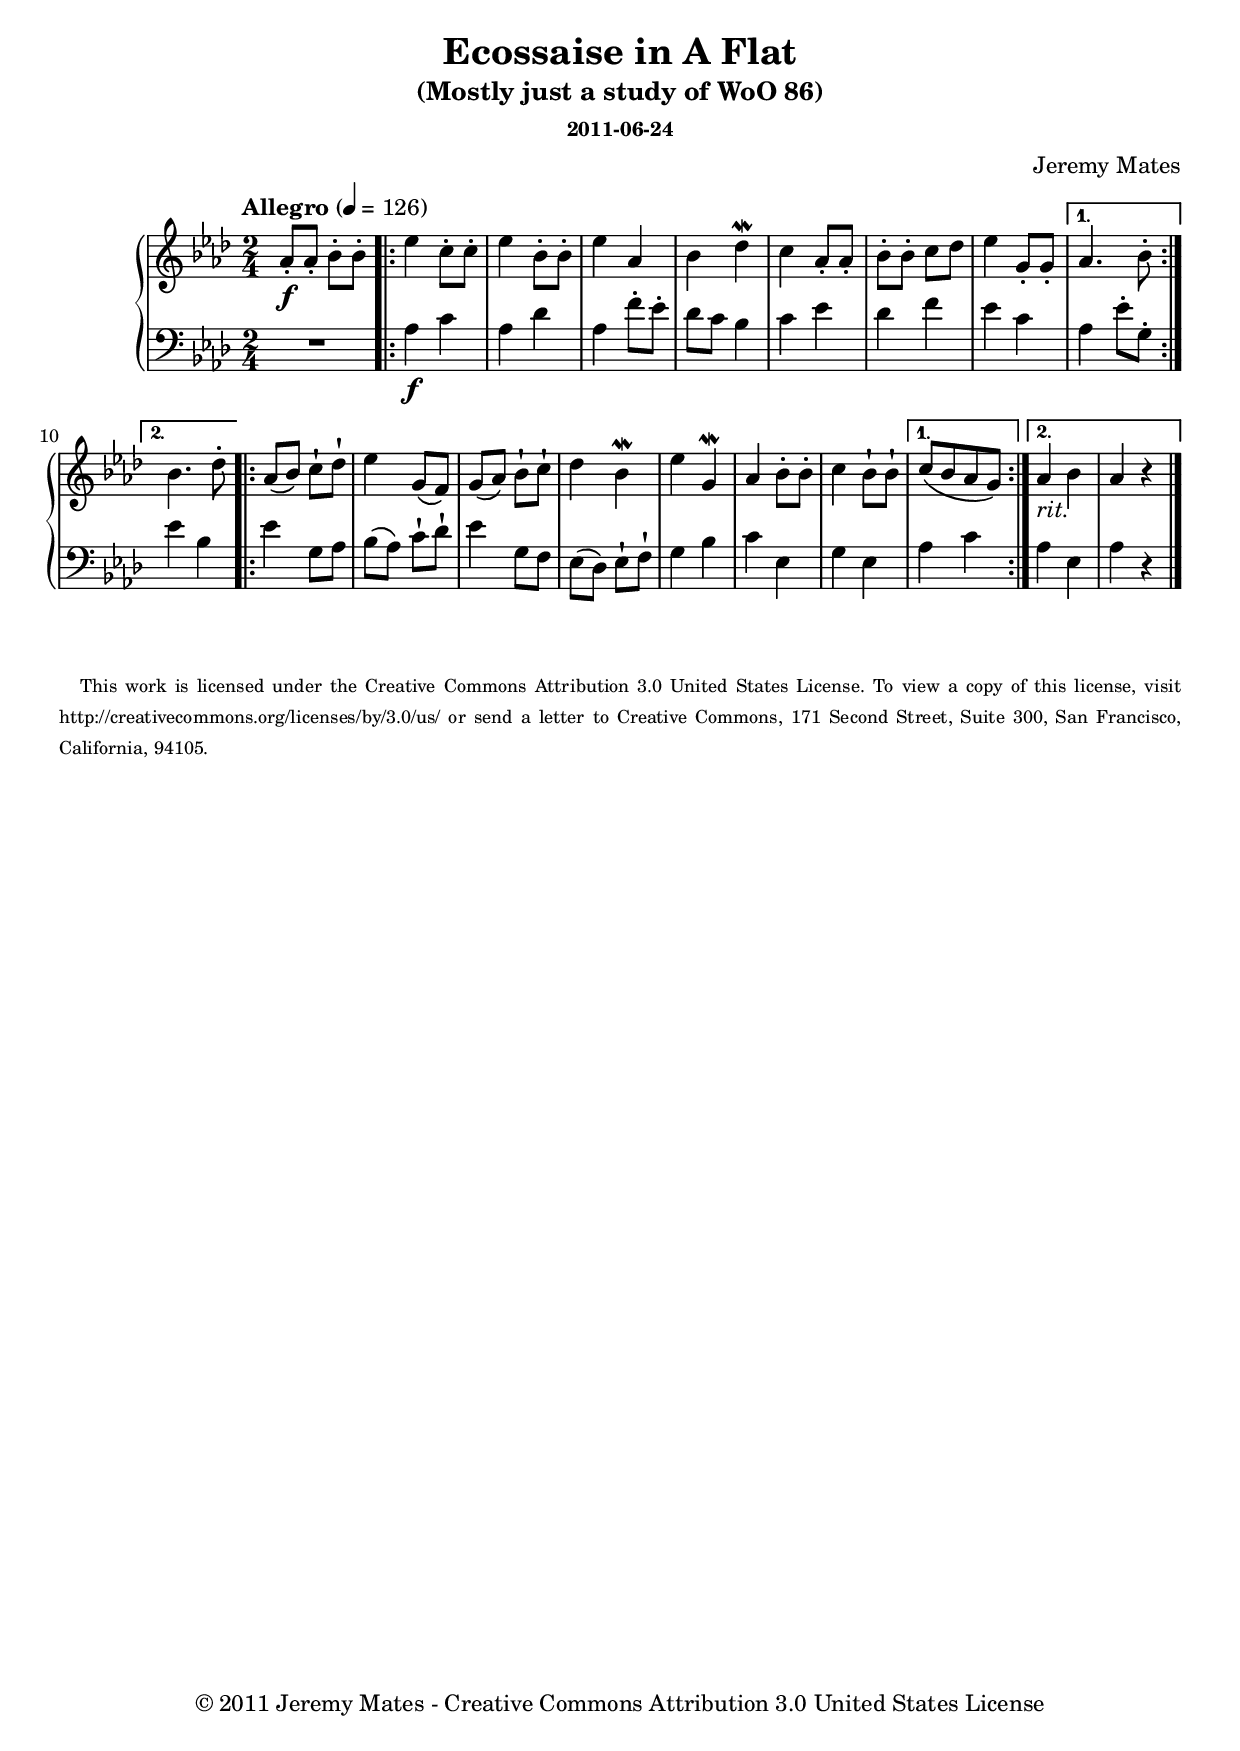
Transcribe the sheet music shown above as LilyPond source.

% LilyPond engraving system - http://www.lilypond.org/
%
% Mostly based on a study of Ecossaise in E Flat by B. and noodling around
% on the piano, plus to learn how to do the 1. / 2. repeat in LilyPond.
%
% MIDI -> mp3 conversion via the "harmo_bjf.SF2" soundfont:
% http://www-gmm.insa-toulouse.fr/~guillaum/PIANO/voiced_sfbank.html
%
% http://soundcloud.com/thrig

\version "2.16.0"

% http://www.mail-archive.com/lilypond-user@gnu.org/msg38823.html
%
% Copyright (C) 2008 NICTA
% Author: Peter Chubb <peter.chubb AT nicta.com.au>
%
%
%  This program is free software; you can redistribute it and/or modify
%  it under the terms of the GNU General Public License, version 2,
%  as published by the Free Software Foundation.
%
%  This program is distributed in the hope that it will be useful,
%  but WITHOUT ANY WARRANTY; without even the implied warranty of
%  MERCHANTABILITY or FITNESS FOR A PARTICULAR PURPOSE.
%  See the GNU General Public License for more details.  It is
%  available in the Lilypond source tree, or at
%  http://www.gnu.org/licenses/old-licenses/gpl-2.0.html
%
% This script tries to make MIDI output from LilyPond a little more realistic.
% It tries to take articulations (slurs, staccato) into account, by 
% replacing notes  with sequential music of suitably time-scaled note plus 
% skip.
%
% It also tries to unfold trills turns etc., and take rallentendo 
% and accelerando into account.
%
% As my scheme knowledge is poor (I was teaching myself as I went), there 
% is much scope for improvement.

%
%%%USAGE
% In the \score section do:
%  \unfoldRepeats \articulate <<
%	all the rest of the score
% >>
% or use the lilywrap script.
%
% TO DO (prioritised, the ones that'll make the most difference first)
%
% * Dynamics.  
%   * Fix quantisation for dynamics on single note (replace note 
%     with tied 128th notes?) -- started, needs work.
%   * Make \fp do the right thing (loud start, then quiet).
%
% * Inegalite.  Notes on-beat steal time from notes off-beat.  
%   Degree of stealing is a parameter: from 1.0 (straight) 
%   to 1.5 (extreme swing).  Also fix tenuto to use this.
%
% * add accel (to match rall), and molto rall. I've never seen 
%   molto accel but some composer somewhere has probably used it.
%
% * Fermata, and Fermata Lunga
% * Add more synonyms for accel and rall: rit ritard stringendo 
%
% * Phrasing.
%   * Rall at end of piece
%   * Very slight accel into a phrase, rall out of it.
%   * Dynamics during a phrase????  unclear how these should be in 
%     the general case
%
% * Trill algorithm needs work.
%
% * Cope with more ornaments/articulations.
%    mordents, inverted-turns, etc.
%   -- accent needs better control of dynamics.
%   -- Articulations: mezzo-staccato, staccatissimo, portato.
%   -- Handling of generic ornaments (in lily, `\stopped'; in 
%		most early music:  ornament this note (trill, turn 
%		or mordent as the player wishes))
% * Automatic gruppetto at end of trill; better handling of 
%      initial/final grace notes on trill
% * Automatic ornaments.
%   * Spot cadences and ornament
%   * Look for quaver-dotted note for trills, for example.  
%   * Fill in steps. (Needs lookahead/lookbehind.)
% * `afterturn' -- a turn after the start of a note.
% * accidentals for trills and turns

#(use-modules (ice-9 debug))
#(use-modules (scm display-lily))

% PARAMETERS
% How much to compress notes marked Staccato.  CPE Bach says `as short as 
% may conveniently be played, as if the keys were too hot to touch'.  
% Most modern sources say 1/2 the notated length of a note.
#(define ac:staccatoFactor '(1 . 2)) 

% And tenuto (if we ever implement time stealing, this should be >1.0)
#(define ac:tenutoFactor '(1 . 1))

% How much to articulate normal notes.  CPE Bach says 1/2 (and 
% staccato should be `as short as may conveniently be played') but this 
% sounds too short for modern music.  7/8 sounds about right.
% DBG fiddling with this
#(define ac:normalFactor '(8 . 8))

% How much to slow down for a rall. or a poco rall.
% (or speed up for accel or poco accel)
#(define ac:rallFactor (ly:make-moment 60 100)) % 40% slowdown
#(define ac:pocoRallFactor (ly:make-moment 90 100)) % 10% slowdown

% The absolute time for a twiddle in a trill, in minutes.
% Start with 1/4 seconds == 1/240 minutes
#(define ac:maxTwiddleTime (ly:make-moment 1 240))


% Internal variables, don't touch.
% (should probably be part of a context somehow)

% Whether to slur, or not
#(define ac:inSlur #f)
#(define ac:inPhrasingSlur #f)

% Whether the current noteevent is in a trill spanner
#(define ac:inTrill #f)

% assume start in C major.  Key change events override this.
% Could get from context, but don't know how.
#(define ac:current-key (make-music
          'KeyChangeEvent
          'tonic
          (ly:make-pitch -1 0 0)
          'pitch-alist
          (list (cons 0 0)
                (cons 1 0)
                (cons 2 0)
                (cons 3 0)
                (cons 4 0)
                (cons 5 0)
                (cons 6 0))))


#(define ac:currentTempo (ly:make-moment 15 1)) % 4 = 60, measured wholes per minute
#(define ac:lastTempo ac:currentTempo) % for 'a tempo' or 'tempo I'

% The duration of the current note.  Start at a crotchet 
% for no good reason.
#(define ac:currentDuration (ly:make-duration 2 0 1 1)) 

% Debugging: display a moment plus some text.
% Returns its moment argument so can be used in-line.
#(define (display-moment  text m)
  (display text)
  (display (list (ly:moment-main-numerator m) "/" (ly:moment-main-denominator m)))
  m
)

% Track tempo (and maybe later, other context properties)
% as they change.  Needs to better cope with saving only Tempo I,
% otherwise a tempo goes back to the tempo before the last change.
#(define (ac:adjust-props sym music)
  (case sym
   ((tempoWholesPerMinute)
    (set! ac:currentTempo (ly:music-property music 'value))
    (set! ac:lastTempo ac:currentTempo)
  )))

% Raise note one step in the current diatonic scale.
#(define (ac:up note)
  (let* ((pitch (ly:music-property note 'pitch))
	 (notename (ly:pitch-notename pitch))
	 (new-notename (if (eq? notename 6) 0 (+ 1 notename)))
	 (alterations (ly:music-property ac:current-key 'pitch-alist))
	 (new-alteration (cdr (assq new-notename alterations)))
	 (new-octave (if (eq? new-notename 0) (+ 1 (ly:pitch-octave pitch))
		      (ly:pitch-octave pitch)))
       )
   (set! (ly:music-property note 'pitch)(ly:make-pitch new-octave new-notename new-alteration))))


% Lower note one step in the current diatonic scale.
#(define (ac:down note)
  (begin  (let* ((pitch (ly:music-property note 'pitch))
	 (notename (ly:pitch-notename pitch))
	 (new-notename (if (eq? notename 0) 6 (- notename 1)))
	 (alterations (ly:music-property ac:current-key 'pitch-alist))
	 (new-alteration (cdr (assq new-notename alterations)))
	 (new-octave (if (eq? new-notename 6) (- (ly:pitch-octave pitch) 1)
		      (ly:pitch-octave pitch)))
       )
   (set! (ly:music-property note 'pitch)(ly:make-pitch new-octave new-notename new-alteration))))
)

% Shorten a note, and save the note's original duration in ac:currentDuration
#(define (ac:articulate-one-note m fraction)
  "Replace m with m*fraction"
  (if  (eq? 'NoteEvent (ly:music-property m 'name))
   (let*
    ((dur (ly:music-property m 'duration))
     (l (ly:duration-log dur))
     (d (ly:duration-dot-count dur))
     (factor (ly:duration-factor dur))
     (num (car fraction))
     (denom (cdr fraction)))
    (begin
     (set! ac:currentDuration dur)
     (set! (ly:music-property m 'duration)
      (ly:make-duration l d
       (* num (car factor))
       (* denom (cdr factor))))))
   m))

% helper routine to set duration.
#(define (ac:setduration music duration)
  "Set a note's duration."
  (let ((eventtype (ly:music-property music 'name)))
   (if 
    (or 
     (eq? eventtype 'NoteEvent)
     (eq? eventtype 'RestEvent)
     (eq? eventtype 'SkipEvent))
    (set! (ly:music-property music 'duration) duration))))

% Add an articulation event to a note.
% Used in afterGrace to mark all notes as tenuto, so they're not shortened 
#(define (ac:add-articulation type music)
    (music-map (lambda (m)
		(if (eq? 'EventChord (ly:music-property m 'name))
		 (set! (ly:music-property m 'elements)
		  (append (ly:music-property m 'elements)
		   (list (make-music 'ArticulationEvent 'articulation-type type)))))
		m)
     music))

% Gradually speed up a piece of music.  Stolen from the feather code in 
% the Lilypond base.
% Overflows moment and causes infinite Lilypond loop, or segv
% --- DON'T USE
#(define (ac:accel music factor)
  (let*
   ((orig-duration (ly:music-length music))
    (multiplier (ly:make-moment 1 1)))

   (music-map 
    (lambda (mus)
     (if (and (eq? (ly:music-property mus 'name) 'EventChord)
	  (< 0 (ly:moment-main-denominator (ly:music-length mus))))
      (begin
       (ly:music-compress mus multiplier)
       (set! multiplier (ly:moment-mul factor multiplier)))
    )
     mus)
    music)
   (ly:music-compress
    music
    (ly:moment-div orig-duration (ly:music-length music)))
   music))


% Convert a long note to an equivalent set of short notes, tied together.
% Still experimental, so disabled for now.
#(define (ac:to128 music) music)

#(define (ac:to128_disabled music)
  (if (or (eq? 'SkipEvent (ly:music-property music 'name))
	(eq? 'NoteEvent (ly:music-property music 'name)))
   (let* ((dur (ly:music-property music 'duration))
	  (log2 (ly:duration-log dur))
	 (shiftcount (- 6 log2))
	 (lastm (ly:music-deep-copy (shift-duration-log music shiftcount 0))))
   (set! (ly:music-property music 'elements) 
    (cons (make-music 'TieEvent) (ly:music-property music 'elements)))
   (make-sequential-music (list
			   (make-repeat "unfold" (1- (expt 2 shiftcount)) 
			    (make-sequential-music (list music)) '())
			   lastm)))
 music))


% absolute time in minutes of a length of music, as a rational number (moment)
#(define (ac:abstime music)
  (ly:moment-div (ly:music-length music) ac:currentTempo))

% convert absolute time (in minutes) to a moment in the current tempo
#(define (ac:abs->mom m)
  (ly:moment-mul m ac:currentTempo))


% a moment that is ac:maxTwiddletime seconds at the current tempo.
#(define (ac:targetTwiddleTime)
  (ac:abs->mom ac:maxTwiddleTime))


% Nearest twiddletime (in minutes) achievable with power-of-2 divisions of 
% the original music.  (twiddletime is the time for one pair of notes
% in a trill)
% If the music has a precomputed twiddletime (e.g., from \afterGrace) use that.
#(define (ac:twiddletime music)
  (let* ((tr (filter (lambda (x)
		     (and (eq? 'ArticulationEvent (ly:music-property x 'name))
		      (string= "trill" (ly:music-property x 'articulation-type))))
	      (ly:music-property music 'elements)))
	 (pre-t (if (pair? tr) (ly:music-property (car tr) 'twiddle)
		 '()))
	 (t (ac:targetTwiddleTime)))
   (if (ly:moment? pre-t)
    pre-t
    (let loop ((len (ly:music-length music)))
     (if (ly:moment<? t len)
      (loop (ly:moment-mul len (ly:make-moment 1 2)))
      len)))))



% Note: I'm assuming early music practice of starting on the auxiliiary note.
% Needs to add gruppetto if it's a long trill (TODO)
#(define (ac:trill music)
  " Replace music with time-compressed repeats of the music,
    maybe accelerating if the length is longer than a crotchet "
  (let* ((hemisemidur (ly:make-duration 5 0 1 1))
	 (orig-len  (ly:music-length music))
	 (t (ac:twiddletime music))
	 (uppernote '())
	 (note_moment (ly:moment-mul t (ly:make-moment 1 2)))
	 (c1 (ly:moment-div orig-len note_moment))
	 (c2 (inexact->exact
	      (round (/ (ly:moment-main-numerator c1)
		      (* 2 (ly:moment-main-denominator c1))))))
	 (count (if (< c2 2) 2 c2)))

   (set! (ly:music-property music 'elements)
    (filter (lambda (y) (eq? 'NoteEvent (ly:music-property y 'name)))
     (ly:music-property music 'elements)))
   (map (lambda (y) (ac:setduration y hemisemidur))
    (ly:music-property music 'elements))
   (set! uppernote (ly:music-deep-copy music))
   (map (lambda (y) (ac:up y))
    (filter
     (lambda (z) (eq? 'NoteEvent (ly:music-property z 'name)))
     (ly:music-property uppernote 'elements)))
   
   (let* ((trillMusicElements
	  (let loop ((so_far (list uppernote music))
		     (c count))
	   (if (> c 1)
	    (loop (append (list (ly:music-deep-copy uppernote) (ly:music-deep-copy music)) so_far) (1- c))
	    so_far)))
	  (trillMusic (make-sequential-music trillMusicElements))
	  (newlen (ly:music-length trillMusic))
	  (factor (ly:moment-div  orig-len newlen)))
    (ly:music-compress trillMusic factor)
; accelerating the music seems to put lily into an infinite loop in 
; its layout and midi engines.
;    (let* ((realfactor (exp (* (/ 1.0 count) (log 0.75))))
;	   (factor (ly:make-moment (inexact->exact (round (* 1024 realfactor)))
;		    1024)))
;     (ac:accel trillMusic factor))
 )))




% If there's an articulation, use it.
% If in a slur, use (1 . 1) instead.
% Treat phrasing slurs as slurs, but allow explicit articulation.
% (Maybe should treat staccato under a phrasing slur as mezzo-staccato?)
%
% Expect an EventChord.
%
% trills, turns, ornaments etc.  are also treated as Articulations.
% Split into two functions:
%  ac:getactions traverses the elements in the EventChord 
%		and calculates the parameters.
%  ac:articulate-chord applies the actions to each NoteEvent in 
%		the EventChord.
#(define (ac:getactions music)
  (let  loop ((factor ac:normalFactor)
	      (newelements '())
	      (es (ly:music-property music 'elements))
	      (actions '()))
   (if (null? es)
    (begin
     (set! (ly:music-property music 'elements) (reverse newelements))
     (cond
      (ac:inTrill (cons 'trill actions))
      ((and (eq? factor ac:normalFactor) (or ac:inSlur ac:inPhrasingSlur))
       (append actions (list 'articulation  '(1 . 1)) ))
      (else (append actions (list 'articulation  factor)))))
    ; else part
    (let ((e (car es))
	  (tail (cdr es)))
     (case (ly:music-property e 'name)

      ((BeamEvent) ; throw away beam events, or they'll be duplicated by turn or trill
       (loop factor newelements tail actions))

      ((SkipEvent)
       (loop (cons 1 1) (cons e newelements) tail actions))

      ((RestEvent)
       (loop (cons 1 1) (cons e newelements) tail actions))

      ((ArticulationEvent)
       (let ((articname (ly:music-property e 'articulation-type)))
	; TODO: add more here
	(cond
	 ((string= articname "staccato")
	  (loop ac:staccatoFactor newelements tail actions))
	 ((string= articname "tenuto")
	  (loop ac:tenutoFactor newelements tail actions))
	 ((string= articname "mordent")
	  (loop factor newelements tail (cons 'mordent actions)))
	 ((string= articname "prall")
	  (loop (cons 1 1) newelements tail (cons 'trill actions)))
	 ((string= articname "trill")
	  (loop (cons 1 1) newelements tail (cons 'trill actions)))
	 ((string= articname "turn")
	  (loop (cons 1 1) newelements tail (cons 'turn actions)))
	 (else (loop factor (cons e newelements) tail actions)))))

      ((TextScriptEvent)
       (let ((t (ly:music-property e 'text)))
	(if (not (string? t))
	 (loop factor (cons e newelements) tail actions)
	 (begin
	  (cond
	   ((or
	     (string= t "rall")
	     (string= t "Rall")
	     (string= t "rit.")
	     (string= t "rall."))
	    (loop factor (cons e newelements) tail (cons 'rall actions)))
	   ((or 
	     (string= t "poco rall.")
	     (string= t "poco rit."))
	    (loop factor (cons e newelements) tail (cons 'pocoRall actions)))
	   ((or (string= t "a tempo")
	     (string= t "tempo I"))
	  (loop factor (cons e newelements) tail (cons 'aTempo actions)))
	   (else (loop factor (cons e newelements) tail actions)))))))

      ((SlurEvent)
       (let ((direction (ly:music-property e 'span-direction)))
	(set! ac:inSlur (eq? direction -1))
	(loop factor newelements tail actions)))

      ((TrillSpanEvent)
       (let ((direction (ly:music-property e 'span-direction)))
	(set! ac:inTrill (eq? direction -1))
	(loop factor newelements tail (cons 'trill actions))))

      ((PhrasingSlurEvent)
       (let ((direction (ly:music-property e 'span-direction)))
	(set! ac:inPhrasingSlur (eq? direction -1))
	(loop factor newelements tail actions)))

      (else (loop factor (cons e newelements) tail actions)))))))



#(define (ac:articulate-chord music)
  (begin
   (cond 

    ((eq? 'EventChord (ly:music-property music 'name))
     (let loop ((actions (ac:getactions music)))
      (if (null? actions)
	(if (ly:moment> (ly:music-length music) (make-moment 1 4))
	 (ac:to128  music)
	 music)

      (case (car actions)

       ((articulation)
	(map
	 (lambda (x) (ac:articulate-one-note x (cadr actions)))
	 (ly:music-property music 'elements))
	(let*
	 ((num (caadr actions))
	  (denom (cdadr actions))
	  (mult (ly:duration-factor ac:currentDuration))
	  (newnum (* (- denom num) (car mult)))
	  (newdenom (* (cdr mult) denom))
	  (len (ly:duration-log ac:currentDuration))
	  (dots (ly:duration-dot-count ac:currentDuration)))

	 (if (not (eq? num denom))
	  (make-sequential-music
	   (list (ac:to128 music)
	   (make-music 'EventChord 'elements 
	    (list
	     (make-music 'SkipEvent 'duration (ly:make-duration len dots newnum newdenom))))))
	  music)))

       ((rall)
	(set! ac:currentTempo (ly:moment-mul ac:currentTempo ac:rallFactor))
	(let ((pset (make-music 'PropertySet
	   'value
	   ac:currentTempo
	   'symbol
	   'tempoWholesPerMinute)))
	 (if (null? (cdr actions))
	  (make-sequential-music (list pset music))
	  (make-sequential-music
	   (list pset (loop (cdr actions)))))))

       ((pocoRall)
	(set! ac:currentTempo (ly:moment-mul ac:currentTempo ac:pocoRallFactor))
	(let ((pset (make-music 'PropertySet
	   'value 
	   ac:currentTempo
	   'symbol
	   'tempoWholesPerMinute)))
	 (if (null? (cdr actions))
	  (make-sequential-music (list pset music))
	  (make-sequential-music
	   (list pset (loop (cdr actions)))))))

       ((aTempo)
	(set! ac:currentTempo ac:lastTempo)
	(let ((pset (make-music 'PropertySet
	   'value 
	   ac:currentTempo
	   'symbol
	   'tempoWholesPerMinute)))
	 (if (null? (cdr actions))
	  (make-sequential-music (list pset music))
	  (make-sequential-music
	   (list pset (loop (cdr actions)))))))

       ((trill)
	 (ac:trill music))

       ((turn)
	(let*
	 ((dur (ly:music-property
		(car (ly:music-property music 'elements)) 'duration))
	  (factor (ly:duration-factor dur))
	  (newdur (ly:make-duration (+ (ly:duration-log dur) 2)
		   (ly:duration-dot-count dur) (car factor)(cdr factor))))
	 (begin
	  (map (lambda (y) (ac:setduration y newdur)) 
	   (ly:music-property music 'elements))
	  (let* ((above (ly:music-deep-copy music))
		 (below (ly:music-deep-copy music))
		 (newmusic (make-sequential-music (list above music below music))))
	   (begin
	    (map (lambda (y) (ac:down y))
	     (filter 
	      (lambda (z) (eq? 'NoteEvent (ly:music-property z 'name)))
	      (ly:music-property below 'elements)))
	    (map (lambda (y) (ac:up y))
	     (filter 
	      (lambda (z) (eq? 'NoteEvent (ly:music-property z 'name)))
	      (ly:music-property above 'elements)))
	    newmusic)))))
     ))))

    ((eq? 'KeyChangeEvent (ly:music-property music 'name))
     (set! ac:current-key music)
     music
   )

    ((eq? 'PropertySet (ly:music-property music 'name))
     (ac:adjust-props (ly:music-property music 'symbol) music)
     music)

    (else  music))
 ))



% At last ... here's the music function that aplies all the above to a
% score.
articulate = #(define-music-function (parser location music)
	       (ly:music?)
	       "Adjust times of note to add tenuto, staccato and 
                normal articulations.
		"
	       (music-map ac:articulate-chord music)
	       )


% Override \afterGrace to be in terms of audio, not spacing.
afterGrace =
#(define-music-function
  (parser location main grace)
  (ly:music? ly:music?)

  (let*
   ((main-length (ly:music-length main))
    (grace-orig-length (ly:music-length grace))
    (gracelen (ac:twiddletime main))
    (grace-factor (ly:moment-div gracelen grace-orig-length))
    (new-main-length (ly:moment-sub main-length gracelen))
    (factor (ly:moment-div new-main-length main-length))
  )
   (map (lambda (y) (set! (ly:music-property y 'twiddle) gracelen))
	 (filter (lambda (z) 
		  (and 
		   (eq? 'ArticulationEvent (ly:music-property z 'name))
		   (string= "trill" (ly:music-property z 'articulation-type))))
	  (ly:music-property main 'elements)))
   (ac:add-articulation "tenuto" grace)
   (make-sequential-music  (list (ly:music-compress main factor) (ly:music-compress grace grace-factor)))))

% An appoggiatura takes half the duration of the main note, 
% or 1/3 if the note is dotted (i.e., half the undotted equivalent time)
% Somewhere around the end of the 19th, start of 20th century the rules 
% changed, but my main interest is early music.
appoggiatura = 
#(define-music-function (parser location grace main)
  (ly:music? ly:music?)
  (let* ((maindur (ly:music-length main))
	 (grace-orig-len (ly:music-length grace))
	 (numerator (ly:moment-main-numerator maindur))
	 (factor (if (eq? (remainder numerator 3) 0)
		  (ly:make-moment 1 3) (ly:make-moment 1 2))))
   (ly:music-compress grace factor)
   (ly:music-compress main (ly:moment-sub (ly:make-moment 1 1) factor))
   
    (set! (ly:music-property grace 'elements)
     (append (ly:music-property grace 'elements)
      (list (make-music 'SlurEvent 'span-direction -1))))
    (set! (ly:music-property main 'elements)
     (append (ly:music-property main 'elements)
      (list (make-music 'SlurEvent 'span-direction 1))))
     (make-sequential-music (list grace main))))
   


#(define-markup-list-command (paragraph layout props args) (markup-list?)
 (interpret-markup-list layout props
   (make-justified-lines-markup-list (cons (make-hspace-markup 2) args))))

\header {
  title = "Ecossaise in A Flat"
  composer = "Jeremy Mates"
  subtitle = "(Mostly just a study of WoO 86)"
  subsubtitle = "2011-06-24"
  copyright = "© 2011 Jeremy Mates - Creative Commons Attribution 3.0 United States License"
}

firstBitUpper = \relative c'' {

  aes8-.\f aes-. bes-. bes-. |

  \repeat volta 2 {
    ees4 c8-. c-. |
    ees4 bes8-. bes-. |
    ees4 aes, |
    bes4 des\mordent |

    c4 aes8-. aes-. |
    % this needed c des to lead nicely to the E, d4 out of place in rhythm
    bes8-. bes-. c des |
    ees4 g,8-. g-. |
  }
  \alternative {
    { aes4. bes8-. | }
    { bes4. des8-. | }
  }
}

firstBitLower = \relative c' {

  R2 |

  \repeat volta 2 {
    % Double counterpoint at 12th, roughly following upper voice
    aes4\f c |
    aes4 des |
    % 6-5 motion on f-ees as felt like it
    aes4 f'8-. ees-. |
    des8 c bes4 |

    % worked out harmonically, boring I6 ii6 V I
    c4 ees |
    des4 f |
    ees4 c |
  }
  \alternative {
    { aes4 ees'8-. g,-. | }
    { ees'4  bes4 | }
  }
}


secondBitUpper = \relative c'' {

  \set Score.tempoHideNote = ##t

  \repeat volta 2 {
    aes8\( bes\) c-| des-| |
    ees4 g,8\( f\) |
    g8\( aes\) bes-| c-| |
    des4 bes\mordent |

    ees4 g,\mordent |
    aes4 bes8-. bes-. |
    c4 bes8-| bes-| |
  }
  \alternative {
    { c8[\( bes aes g]\) | }
    { \tempo 4=108 aes4_\markup { \italic "rit." } \tempo 4=96 bes |
      \tempo 4=72 aes4 r
       \bar "|." }
  }
}

secondBitLower = \relative c' {
  \repeat volta 2 {
    ees4 g,8 aes |
    bes8\( aes\) c-| des-| |
    ees4 g,8 f |
    ees8\( des\) ees-| f-| |

    g4 bes4 |
    c4 ees, |
    g4 ees |
  }
  \alternative {
    { aes4 c | }
    { aes4 ees |
      aes4 r
       \bar "|." }
  }
}

upper = {
  \clef treble
  \key aes \major
  \time 2/4
  \tempo "Allegro" 4=126

  \firstBitUpper
  \secondBitUpper
}

lower = {
  \clef bass
  \key aes \major
  \time 2/4
 
  \firstBitLower
  \secondBitLower
}

theMusic = {
  \new PianoStaff <<
    \new Staff = "upper" \upper
    \new Staff = "lower" \lower
  >>
}

\book {
\score {
  \theMusic
  \layout { }
}
\score {
  \unfoldRepeats \articulate {
    \set Score.midiChannelMapping = #'instrument
    \theMusic
  }
  \midi { }
}
  \markuplist { \paragraph \tiny { {
This work is licensed under the Creative Commons Attribution 3.0 United
States License. To view a copy of this license, visit
http://creativecommons.org/licenses/by/3.0/us/ or send a letter to
Creative Commons, 171 Second Street, Suite 300, San Francisco,
California, 94105.
} } }
}
